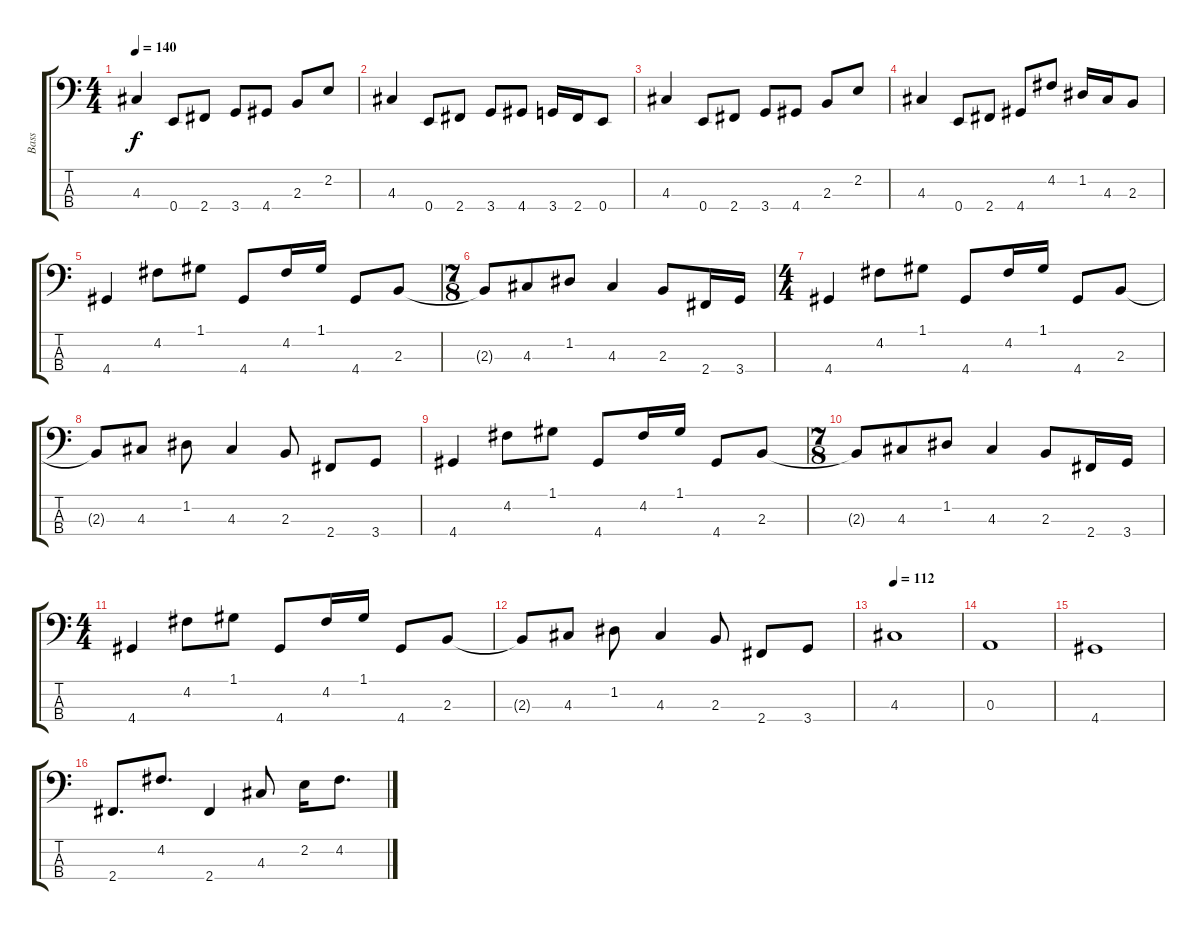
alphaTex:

\track ("Bass" "Bass") {instrument electricbassfinger}
\staff {score tabs}
\tuning (G2 D2 A1 E1) {hide}
\ts (4 4)
\tempo 140
\clef f4
\ks c
4.3.4{dy f} 0.4.8 2.4.8 3.4.8 4.4.8 2.3.8 2.2.8 |
4.3.4 0.4.8 2.4.8 3.4.8 4.4.8 3.4.16 2.4.16 0.4.8 |
4.3.4 0.4.8 2.4.8 3.4.8 4.4.8 2.3.8 2.2.8 |
4.3.4 0.4.8 2.4.8 4.4.8 4.2.8 1.2.16 4.3.16 2.3.8 |
4.4.4 4.2.8 1.1.8 4.4.8 4.2.16 1.1.16 4.4.8 2.3.8 |
\ts (7 8)
2.3{t}.8 4.3.8 1.2.8 4.3.4 2.3.8 2.4.16 3.4.16 |
\ts (4 4)
4.4.4 4.2.8 1.1.8 4.4.8 4.2.16 1.1.16 4.4.8 2.3.8 |
2.3{t}.8 4.3.8 1.2.8 4.3.4 2.3.8 2.4.8 3.4.8 |
4.4.4 4.2.8 1.1.8 4.4.8 4.2.16 1.1.16 4.4.8 2.3.8 |
\ts (7 8)
2.3{t}.8 4.3.8 1.2.8 4.3.4 2.3.8 2.4.16 3.4.16 |
\ts (4 4)
4.4.4 4.2.8 1.1.8 4.4.8 4.2.16 1.1.16 4.4.8 2.3.8 |
2.3{t}.8 4.3.8 1.2.8 4.3.4 2.3.8 2.4.8 3.4.8 |
\tempo 112
4.3.1 |
0.3.1 |
4.4.1 |
2.4.8{d} 4.2.8{d} 2.4.4 4.3.8 2.2.16 4.2.8{d}
